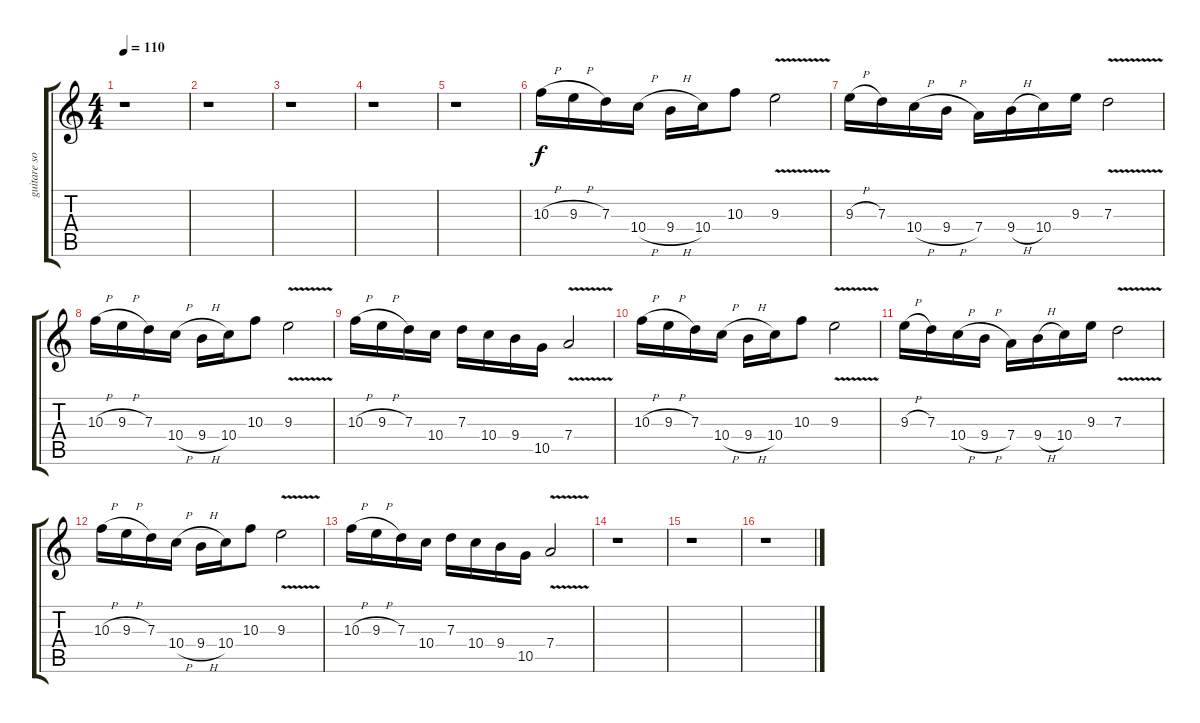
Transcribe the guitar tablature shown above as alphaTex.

\track ("guitare solo" "guitare so") {instrument overdrivenguitar}
\staff {score tabs}
\tuning (E4 B3 G3 D3 A2 E2) {hide}
\ts (4 4)
\tempo 110
\clef g2
\ks c
r.1{dy f} |
r.1 |
r.1 |
r.1 |
r.1 |
10.3{h}.16 9.3{h}.16 7.3.16 10.4{h}.16 9.4{h}.16 10.4.16 10.3.8 9.3{v}.2 |
9.3{h}.16 7.3.16 10.4{h}.16 9.4{h}.16 7.4.16 9.4{h}.16 10.4.16 9.3.16 7.3{v}.2 |
10.3{h}.16 9.3{h}.16 7.3.16 10.4{h}.16 9.4{h}.16 10.4.16 10.3.8 9.3{v}.2 |
10.3{h}.16 9.3{h}.16 7.3.16 10.4.16 7.3.16 10.4.16 9.4.16 10.5.16 7.4{v}.2 |
10.3{h}.16 9.3{h}.16 7.3.16 10.4{h}.16 9.4{h}.16 10.4.16 10.3.8 9.3{v}.2 |
9.3{h}.16 7.3.16 10.4{h}.16 9.4{h}.16 7.4.16 9.4{h}.16 10.4.16 9.3.16 7.3{v}.2 |
10.3{h}.16 9.3{h}.16 7.3.16 10.4{h}.16 9.4{h}.16 10.4.16 10.3.8 9.3{v}.2 |
10.3{h}.16 9.3{h}.16 7.3.16 10.4.16 7.3.16 10.4.16 9.4.16 10.5.16 7.4{v}.2 |
r.1 |
r.1 |
r.1
